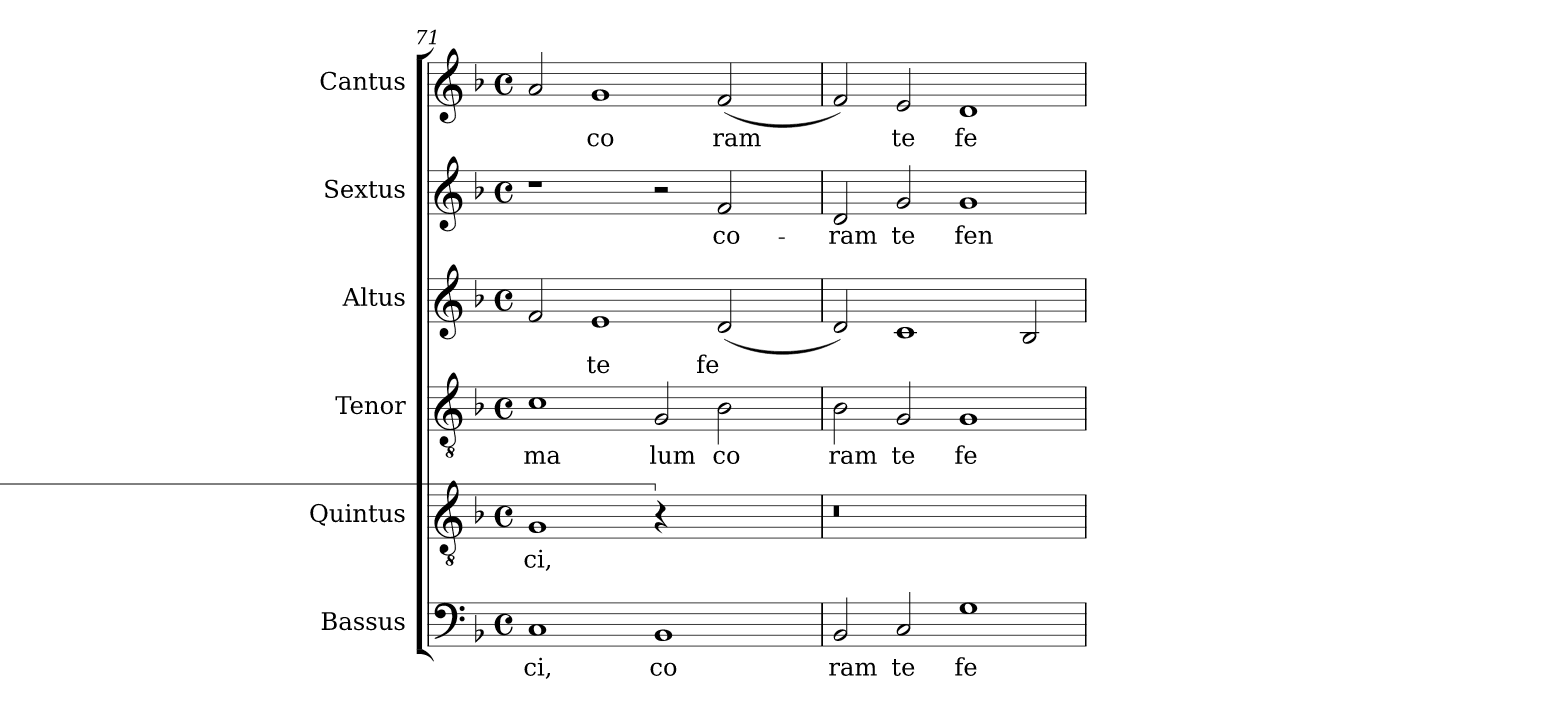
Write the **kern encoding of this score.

**kern	**text	**kern	**text	**kern	**text	**kern	**text	**kern	**text	**kern	**text
*part6	*part6	*part5	*part5	*part4	*part4	*part3	*part3	*part2	*part2	*part1	*part1
*staff6	*staff6	*staff5	*staff5	*staff4	*staff4	*staff3	*staff3	*staff2	*staff2	*staff1	*staff1
*I"Bassus	*	*I"Quintus	*	*I"Tenor	*	*I"Altus	*	*I"Sextus	*	*I"Cantus	*
*clefF4	*	*clefGv2	*	*clefGv2	*	*clefG2	*	*clefG2	*	*clefG2	*
*k[b-]	*	*k[b-]	*	*k[b-]	*	*k[b-]	*	*k[b-]	*	*k[b-]	*
*F:	*	*F:	*	*F:	*	*F:	*	*F:	*	*F:	*
*M4/4	*	*M4/4	*	*M4/4	*	*M4/4	*	*M4/4	*	*M4/4	*
*met(c)	*	*met(c)	*	*met(c)	*	*met(c)	*	*met(c)	*	*met(c)	*
=71	=71	=71	=71	=71	=71	=71	=71	=71	=71	=71	=71
!	!LO:LY:b:cj	!	!LO:LY:b:cj	!	!LO:LY:b:cj	!	!	!	!	!	!
1C	ci,	1G	ci,	1c	ma	2f/	.	1r	.	2a/	.
!	!	!	!	!	!	!	!LO:LY:b:cj	!	!	!	!LO:LY:b:cj
.	.	.	.	.	.	1e	te	.	.	1g	co
!	!LO:LY:b:cj	!LO:N:vis=1	!	!	!LO:LY:b:cj	!	!	!	!	!	!
1BB-	co	4%5r	.	2G/	lum	.	.	2r	.	.	.
!	!	!	!	!	!LO:LY:b:cj	!	!LO:LY:b:cj	!	!LO:LY:b:cj	!	!LO:LY:b
.	.	.	.	2B-\	co	(<2d/	fe	2f/	co-	(<2f/	ram
4ryy	.	.	.	4ryy	.	4ryy	.	4ryy	.	4ryy	.
=72	=72	=72	=72	=72	=72	=72	=72	=72	=72	=72	=72
!	!LO:LY:b:cj	!	!	!	!LO:LY:b:cj	!	!	!	!LO:LY:b:cj	!	!
2BB-/	ram	0r	.	2B-\	ram	2d/)	.	2d/	-ram	2f/)	.
!	!LO:LY:b:cj	!	!	!	!LO:LY:b:cj	!	!	!	!LO:LY:b:cj	!	!LO:LY:b:cj
2C/	te	.	.	2G/	te	1c	.	2g/	te	2e/	te
!	!LO:LY:b:cj	!	!	!	!LO:LY:b:cj	!	!	!	!LO:LY:b:cj	!	!LO:LY:b:cj
1G	fe	.	.	1G	fe	.	.	1g	fen-	1d	fe
.	.	.	.	.	.	2B-/	.	.	.	.	.
=	=	=	=	=	=	=	=	=	=	=	=
*-	*-	*-	*-	*-	*-	*-	*-	*-	*-	*-	*-
